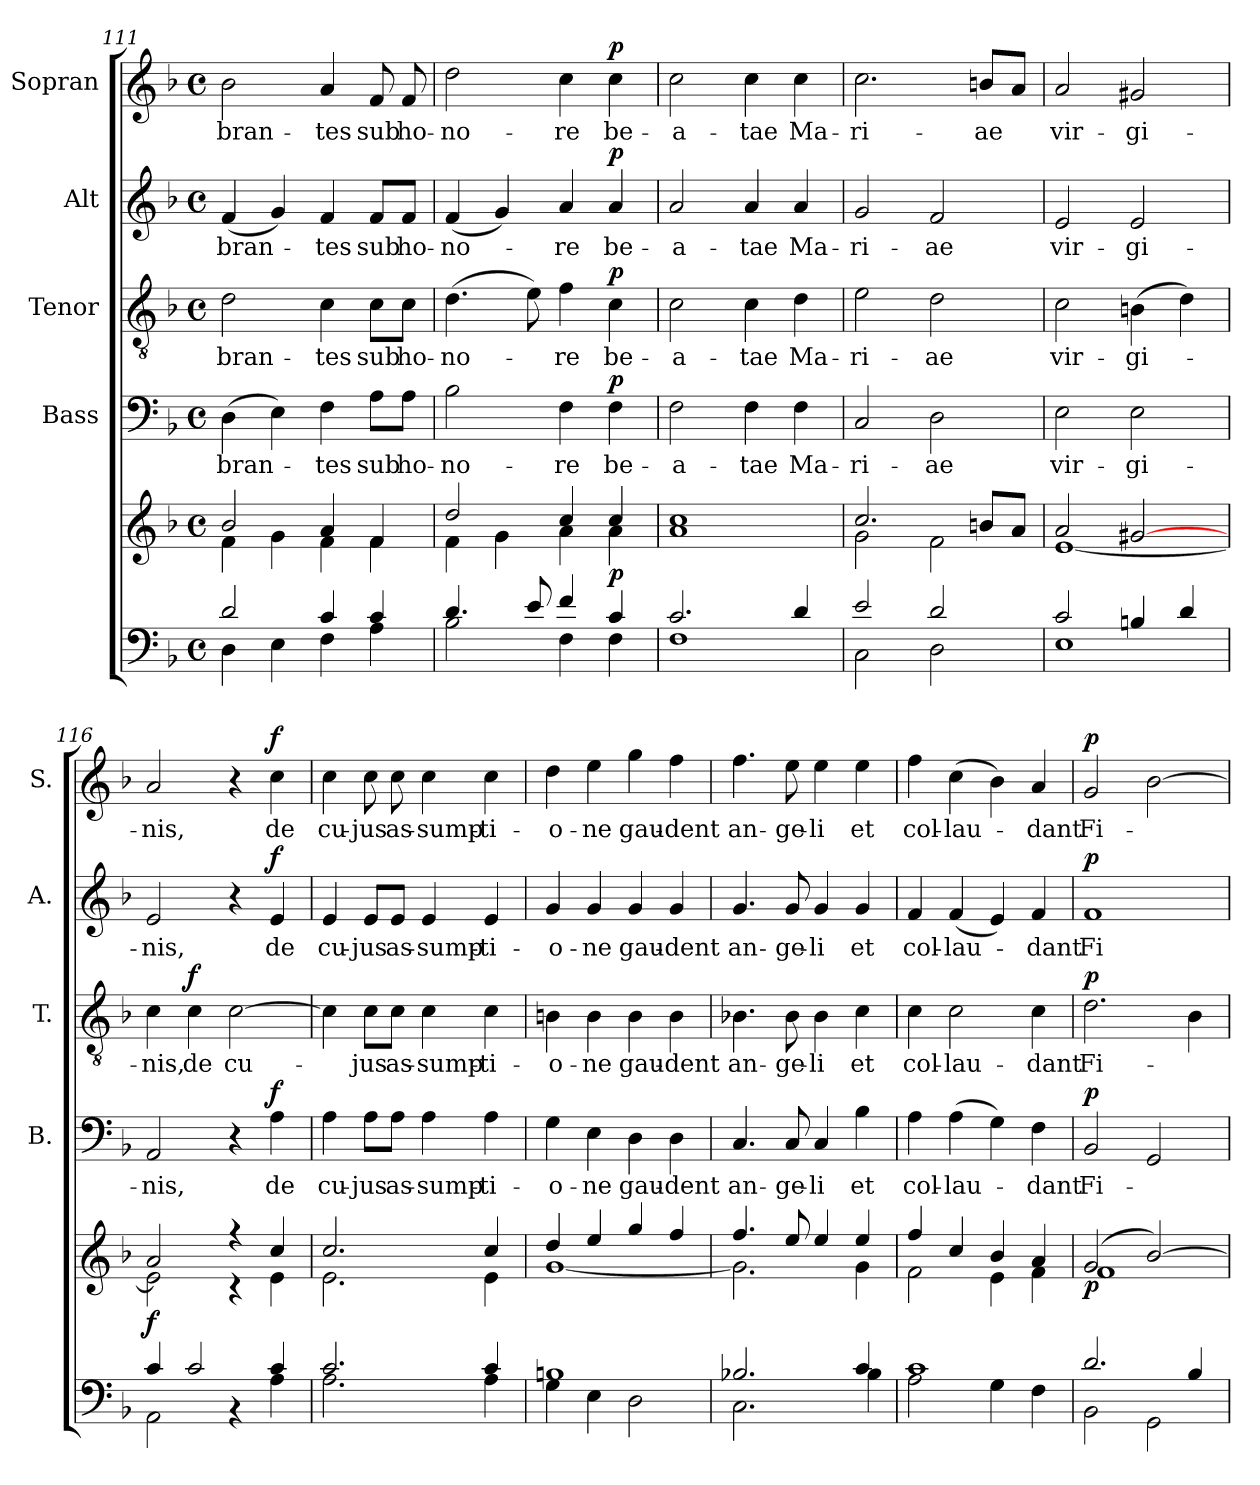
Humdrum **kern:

**kern	**kern	**dynam	**kern	**text	**dynam	**kern	**text	**dynam	**kern	**text	**dynam	**kern	**text	**dynam
*part5	*part5	*part5	*part4	*part4	*part4	*part3	*part3	*part3	*part2	*part2	*part2	*part1	*part1	*part1
*staff6	*staff5	*staff5/6	*staff4	*staff4	*staff4	*staff3	*staff3	*staff3	*staff2	*staff2	*staff2	*staff1	*staff1	*staff1
*	*	*	*I"Bass	*	*	*I"Tenor	*	*	*I"Alt	*	*	*I"Sopran	*	*
*	*	*	*I'B.	*	*	*I'T.	*	*	*I'A.	*	*	*I'S.	*	*
*clefF4	*clefG2	*	*clefF4	*	*	*clefGv2	*	*	*clefG2	*	*	*clefG2	*	*
*k[b-]	*k[b-]	*	*k[b-]	*	*	*k[b-]	*	*	*k[b-]	*	*	*k[b-]	*	*
*F:	*F:	*	*F:	*	*	*F:	*	*	*F:	*	*	*F:	*	*
*M4/4	*M4/4	*	*M4/4	*	*	*M4/4	*	*	*M4/4	*	*	*M4/4	*	*
*met(c)	*met(c)	*	*met(c)	*	*	*met(c)	*	*	*met(c)	*	*	*met(c)	*	*
=111	=111	=111	=111	=111	=111	=111	=111	=111	=111	=111	=111	=111	=111	=111
*^	*^	*	*	*	*	*	*	*	*	*	*	*	*	*
!	!	!	!	!	!	!LO:LY:b	!	!	!LO:LY:b	!	!	!LO:LY:b	!	!	!LO:LY:b	!
2d/	4D\	2b-/	4f\	.	(>4D\	-bran-	.	2d\	-bran-	.	(<4f/	-bran-	.	2b-\	-bran-	.
.	4E\	.	4g\	.	4E\)	.	.	.	.	.	4g/)	.	.	.	.	.
!	!	!	!	!	!	!LO:LY:b	!	!	!LO:LY:b	!	!	!LO:LY:b	!	!	!LO:LY:b	!
4c/	4F\	4a/	4f\	.	4F\	-tes	.	4c\	-tes	.	4f/	-tes	.	4a/	-tes	.
!	!	!	!	!	!	!LO:LY:b	!	!	!LO:LY:b	!	!	!LO:LY:b	!	!	!LO:LY:b	!
4c/	4A\	4f/	4f\	.	8A\L	sub	.	8c\L	sub	.	8f/L	sub	.	8f/	sub	.
!	!	!	!	!	!	!LO:LY:b	!	!	!LO:LY:b	!	!	!LO:LY:b	!	!	!LO:LY:b	!
.	.	.	.	.	8A\J	ho-	.	8c\J	ho-	.	8f/J	ho-	.	8f/	ho-	.
!!LO:PB:g=z
=112	=112	=112	=112	=112	=112	=112	=112	=112	=112	=112	=112	=112	=112	=112	=112	=112
!	!	!	!	!	!	!LO:LY:b	!	!	!LO:LY:b	!	!	!LO:LY:b	!	!	!LO:LY:b	!
4.d/	2B-\	2dd/	4f\	.	2B-\	-no-	.	(>4.d\	-no-	.	(<4f/	-no-	.	2dd\	-no-	.
.	.	.	4g\	.	.	.	.	.	.	.	4g/)	.	.	.	.	.
8e/	.	.	.	.	.	.	.	8e\)	.	.	.	.	.	.	.	.
!	!	!	!	!	!	!LO:LY:b	!	!	!LO:LY:b	!	!	!LO:LY:b	!	!	!LO:LY:b	!
4f/	4F\	4cc/	4a\	.	4F\	-re	.	4f\	-re	.	4a/	-re	.	4cc\	-re	.
!	!	!	!	!LO:DY:b	!	!LO:LY:b	!LO:DY:a	!	!LO:LY:b	!LO:DY:a	!	!LO:LY:b	!LO:DY:a	!	!LO:LY:b	!LO:DY:a
4c/	4F\	4cc/	4a\	p	4F\	be-	p	4c\	be-	p	4a/	be-	p	4cc\	be-	p
=113	=113	=113	=113	=113	=113	=113	=113	=113	=113	=113	=113	=113	=113	=113	=113	=113
!	!	!	!	!	!	!LO:LY:b	!	!	!LO:LY:b	!	!	!LO:LY:b	!	!	!LO:LY:b	!
2.c/	1F	1cc	1a	.	2F\	-a-	.	2c\	-a-	.	2a/	-a-	.	2cc\	-a-	.
!	!	!	!	!	!	!LO:LY:b	!	!	!LO:LY:b	!	!	!LO:LY:b	!	!	!LO:LY:b	!
.	.	.	.	.	4F\	-tae	.	4c\	-tae	.	4a/	-tae	.	4cc\	-tae	.
!	!	!	!	!	!	!LO:LY:b	!	!	!LO:LY:b	!	!	!LO:LY:b	!	!	!LO:LY:b	!
4d/	.	.	.	.	4F\	Ma-	.	4d\	Ma-	.	4a/	Ma-	.	4cc\	Ma-	.
=114	=114	=114	=114	=114	=114	=114	=114	=114	=114	=114	=114	=114	=114	=114	=114	=114
!	!	!	!	!	!	!LO:LY:b	!	!	!LO:LY:b	!	!	!LO:LY:b	!	!	!LO:LY:b	!
2e/	2C\	2.cc/	2g\	.	2C/	-ri-	.	2e\	-ri-	.	2g/	-ri-	.	2.cc\	-ri-	.
!	!	!	!	!	!	!LO:LY:b	!	!	!LO:LY:b	!	!	!LO:LY:b	!	!	!	!
2d/	2D\	.	2f\	.	2D\	-ae	.	2d\	-ae	.	2f/	-ae	.	.	.	.
!	!	!	!	!	!	!	!	!	!	!	!	!	!	!	!LO:LY:b	!
.	.	8bn/L	.	.	.	.	.	.	.	.	.	.	.	8bn/L	-ae	.
.	.	8a/J	.	.	.	.	.	.	.	.	.	.	.	8a/J	.	.
=115	=115	=115	=115	=115	=115	=115	=115	=115	=115	=115	=115	=115	=115	=115	=115	=115
!	!	!	!	!	!	!LO:LY:b	!	!	!LO:LY:b	!	!	!LO:LY:b	!	!	!LO:LY:b	!
2c/	1E	2a/	[<1e	.	2E\	vir-	.	2c\	vir-	.	2e/	vir-	.	2a/	vir-	.
!	!	!	!	!	!	!LO:LY:b	!	!	!LO:LY:b	!	!	!LO:LY:b	!	!	!LO:LY:b	!
4Bn/	.	[>2g#X/	.	.	2E\	-gi-	.	(>4Bn\	-gi-	.	2e/	-gi-	.	2g#X/	-gi-	.
4d/	.	.	.	.	.	.	.	4d\)	.	.	.	.	.	.	.	.
=116	=116	=116	=116	=116	=116	=116	=116	=116	=116	=116	=116	=116	=116	=116	=116	=116
!	!	!	!	!LO:DY:b	!	!LO:LY:b	!	!	!LO:LY:b	!	!	!LO:LY:b	!	!	!LO:LY:b	!
4c/	2AA\	2a/	2e\]	f	2AA/	-nis,	.	4c\	-nis,	.	2e/	-nis,	.	2a/	-nis,	.
!	!	!	!	!	!	!	!	!	!LO:LY:b	!LO:DY:a	!	!	!	!	!	!
2c/	.	.	.	.	.	.	.	4c\	de	f	.	.	.	.	.	.
!	!	!	!	!	!	!	!	!	!LO:LY:b	!	!	!	!	!	!	!
.	4r	4r	4r	.	4r	.	.	[2c\	cu-	.	4r	.	.	4r	.	.
!	!	!	!	!	!	!LO:LY:b	!LO:DY:a	!	!	!	!	!LO:LY:b	!LO:DY:a	!	!LO:LY:b	!LO:DY:a
4c/	4A\	4cc/	4e\	.	4A\	de	f	.	.	.	4e/	de	f	4cc\	de	f
=117	=117	=117	=117	=117	=117	=117	=117	=117	=117	=117	=117	=117	=117	=117	=117	=117
!	!	!	!	!	!	!LO:LY:b	!	!	!	!	!	!LO:LY:b	!	!	!LO:LY:b	!
2.c/	2.A\	2.cc/	2.e\	.	4A\	cu-	.	4c\]	.	.	4e/	cu-	.	4cc\	cu-	.
!	!	!	!	!	!	!LO:LY:b	!	!	!LO:LY:b	!	!	!LO:LY:b	!	!	!LO:LY:b	!
.	.	.	.	.	8A\L	-jus	.	8c\L	-jus	.	8e/L	-jus	.	8cc\	-jus	.
!	!	!	!	!	!	!LO:LY:b	!	!	!LO:LY:b	!	!	!LO:LY:b	!	!	!LO:LY:b	!
.	.	.	.	.	8A\J	as-	.	8c\J	as-	.	8e/J	as-	.	8cc\	as-	.
!	!	!	!	!	!	!LO:LY:b	!	!	!LO:LY:b	!	!	!LO:LY:b	!	!	!LO:LY:b	!
.	.	.	.	.	4A\	-sump-	.	4c\	-sump-	.	4e/	-sump-	.	4cc\	-sump-	.
!	!	!	!	!	!	!LO:LY:b	!	!	!LO:LY:b	!	!	!LO:LY:b	!	!	!LO:LY:b	!
4c/	4A\	4cc/	4e\	.	4A\	-ti-	.	4c\	-ti-	.	4e/	-ti-	.	4cc\	-ti-	.
!!LO:LB:g=z
=118	=118	=118	=118	=118	=118	=118	=118	=118	=118	=118	=118	=118	=118	=118	=118	=118
!	!	!	!	!	!	!LO:LY:b	!	!	!LO:LY:b	!	!	!LO:LY:b	!	!	!LO:LY:b	!
1Bn	4G\	4dd/	[<1g	.	4G\	-o-	.	4Bn\	-o-	.	4g/	-o-	.	4dd\	-o-	.
!	!	!	!	!	!	!LO:LY:b	!	!	!LO:LY:b	!	!	!LO:LY:b	!	!	!LO:LY:b	!
.	4E\	4ee/	.	.	4E\	-ne	.	4B\	-ne	.	4g/	-ne	.	4ee\	-ne	.
!	!	!	!	!	!	!LO:LY:b	!	!	!LO:LY:b	!	!	!LO:LY:b	!	!	!LO:LY:b	!
.	2D\	4gg/	.	.	4D\	gau-	.	4B\	gau-	.	4g/	gau-	.	4gg\	gau-	.
!	!	!	!	!	!	!LO:LY:b	!	!	!LO:LY:b	!	!	!LO:LY:b	!	!	!LO:LY:b	!
.	.	4ff/	.	.	4D\	-dent	.	4B\	-dent	.	4g/	-dent	.	4ff\	-dent	.
=119	=119	=119	=119	=119	=119	=119	=119	=119	=119	=119	=119	=119	=119	=119	=119	=119
!	!	!	!	!	!	!LO:LY:b	!	!	!LO:LY:b	!	!	!LO:LY:b	!	!	!LO:LY:b	!
2.B-X/	2.C\	4.ff/	2.g\]	.	4.C/	an-	.	4.B-X\	an-	.	4.g/	an-	.	4.ff\	an-	.
!	!	!	!	!	!	!LO:LY:b	!	!	!LO:LY:b	!	!	!LO:LY:b	!	!	!LO:LY:b	!
.	.	8ee/	.	.	8C/	-ge-	.	8B-\	-ge-	.	8g/	-ge-	.	8ee\	-ge-	.
!	!	!	!	!	!	!LO:LY:b	!	!	!LO:LY:b	!	!	!LO:LY:b	!	!	!LO:LY:b	!
.	.	4ee/	.	.	4C/	-li	.	4B-\	-li	.	4g/	-li	.	4ee\	-li	.
!	!	!	!	!	!	!LO:LY:b	!	!	!LO:LY:b	!	!	!LO:LY:b	!	!	!LO:LY:b	!
4c/	4B-\	4ee/	4g\	.	4B-\	et	.	4c\	et	.	4g/	et	.	4ee\	et	.
=120	=120	=120	=120	=120	=120	=120	=120	=120	=120	=120	=120	=120	=120	=120	=120	=120
!	!	!	!	!	!	!LO:LY:b	!	!	!LO:LY:b	!	!	!LO:LY:b	!	!	!LO:LY:b	!
1c	2A\	4ff/	2f\	.	4A\	col-	.	4c\	col-	.	4f/	col-	.	4ff\	col-	.
!	!	!	!	!	!	!LO:LY:b	!	!	!LO:LY:b	!	!	!LO:LY:b	!	!	!LO:LY:b	!
.	.	4cc/	.	.	(>4A\	-lau-	.	2c\	-lau-	.	(<4f/	-lau-	.	(>4cc\	-lau-	.
.	4G\	4b-/	4e\	.	4G\)	.	.	.	.	.	4e/)	.	.	4b-\)	.	.
!	!	!	!	!	!	!LO:LY:b	!	!	!LO:LY:b	!	!	!LO:LY:b	!	!	!LO:LY:b	!
.	4F\	4a/	4f\	.	4F\	-dant	.	4c\	-dant	.	4f/	-dant	.	4a/	-dant	.
=121	=121	=121	=121	=121	=121	=121	=121	=121	=121	=121	=121	=121	=121	=121	=121	=121
!	!	!	!	!LO:DY:b	!	!LO:LY:b	!LO:DY:a	!	!LO:LY:b	!LO:DY:a	!	!LO:LY:b	!LO:DY:a	!	!LO:LY:b	!LO:DY:a
2.d/	2BB-\	(2g/	1f	p	2BB-/	Fi-	p	2.d\	Fi-	p	1f	Fi-	p	2g/	Fi-	p
.	2GG\	[>2b-/)	.	.	2GG/	.	.	.	.	.	.	.	.	[2b-\	.	.
4B-/	.	.	.	.	.	.	.	4B-\	.	.	.	.	.	.	.	.
*v	*v	*	*	*	*	*	*	*	*	*	*	*	*	*	*	*
*	*v	*v	*	*	*	*	*	*	*	*	*	*	*	*	*
=	=	=	=	=	=	=	=	=	=	=	=	=	=	=
*-	*-	*-	*-	*-	*-	*-	*-	*-	*-	*-	*-	*-	*-	*-
